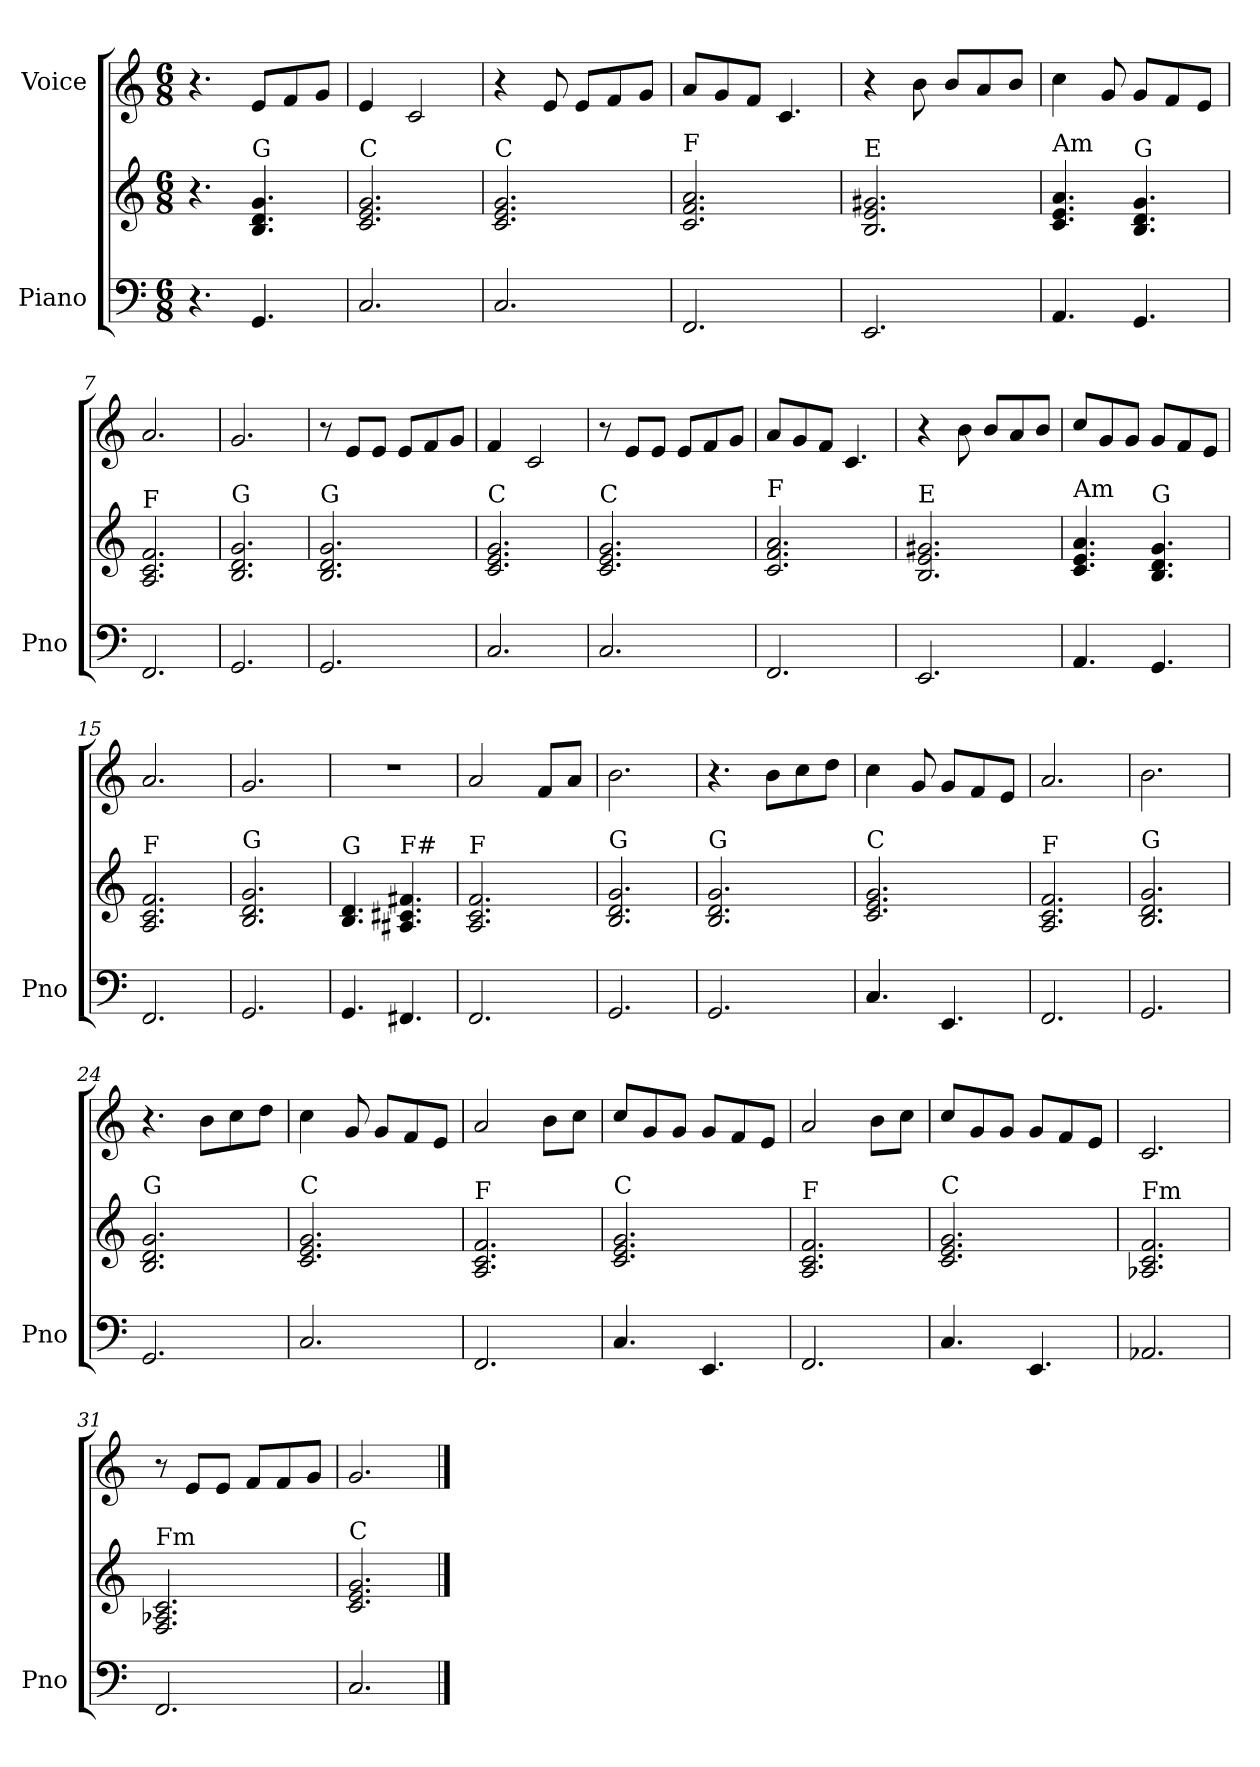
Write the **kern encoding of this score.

**kern	**kern	**kern
*part2	*part2	*part1
*staff3	*staff2	*staff1
*I"Piano	*	*I"Voice
*I'Pno	*	*
*clefF4	*clefG2	*clefG2
*k[]	*k[]	*k[]
*M6/8	*M6/8	*M6/8
=1	=1	=1
4.r	4.r	4.r
!	!LO:TX:a:t=G	!
4.GG/	4.B/ 4.d/ 4.g/	8e/L
.	.	8f/
.	.	8g/J
=2	=2	=2
!	!LO:TX:a:t=C	!
2.C/	2.c/ 2.e/ 2.g/	4e/
.	.	2c/
=3	=3	=3
!	!LO:TX:a:t=C	!
2.C/	2.c/ 2.e/ 2.g/	4r
.	.	8e/
.	.	8e/L
.	.	8f/
.	.	8g/J
=4	=4	=4
!	!LO:TX:a:t=F	!
2.FF/	2.c/ 2.f/ 2.a/	8a/L
.	.	8g/
.	.	8f/J
.	.	4.c/
=5	=5	=5
!	!LO:TX:a:t=E	!
2.EE/	2.B/ 2.e/ 2.g#X/	4r
.	.	8b\
.	.	8b/L
.	.	8a/
.	.	8b/J
=6	=6	=6
!	!LO:TX:a:t=Am	!
4.AA/	4.c/ 4.e/ 4.a/	4cc\
.	.	8g/
!	!LO:TX:a:t=G	!
4.GG/	4.B/ 4.d/ 4.g/	8g/L
.	.	8f/
.	.	8e/J
=7	=7	=7
!	!LO:TX:a:t=F	!
2.FF/	2.A/ 2.c/ 2.f/	2.a/
=8	=8	=8
!	!LO:TX:a:t=G	!
2.GG/	2.B/ 2.d/ 2.g/	2.g/
=9	=9	=9
!	!LO:TX:a:t=G	!
2.GG/	2.B/ 2.d/ 2.g/	8r
.	.	8e/L
.	.	8e/J
.	.	8e/L
.	.	8f/
.	.	8g/J
=10	=10	=10
!	!LO:TX:a:t=C	!
2.C/	2.c/ 2.e/ 2.g/	4f/
.	.	2c/
!!LO:LB:g=z
=11	=11	=11
!	!LO:TX:a:t=C	!
2.C/	2.c/ 2.e/ 2.g/	8r
.	.	8e/L
.	.	8e/J
.	.	8e/L
.	.	8f/
.	.	8g/J
=12	=12	=12
!	!LO:TX:a:t=F	!
2.FF/	2.c/ 2.f/ 2.a/	8a/L
.	.	8g/
.	.	8f/J
.	.	4.c/
=13	=13	=13
!	!LO:TX:a:t=E	!
2.EE/	2.B/ 2.e/ 2.g#X/	4r
.	.	8b\
.	.	8b/L
.	.	8a/
.	.	8b/J
=14	=14	=14
!	!LO:TX:a:t=Am	!
4.AA/	4.c/ 4.e/ 4.a/	8cc/L
.	.	8g/
.	.	8g/J
!	!LO:TX:a:t=G	!
4.GG/	4.B/ 4.d/ 4.g/	8g/L
.	.	8f/
.	.	8e/J
=15	=15	=15
!	!LO:TX:a:t=F	!
2.FF/	2.A/ 2.c/ 2.f/	2.a/
=16	=16	=16
!	!LO:TX:a:t=G	!
2.GG/	2.B/ 2.d/ 2.g/	2.g/
=17	=17	=17
!	!LO:TX:a:t=G	!
4.GG/	4.B/ 4.d/	2.r
!	!LO:TX:a:t=F#	!
4.FF#X/	4.A#X/ 4.c#X/ 4.f#X/	.
=18	=18	=18
!	!LO:TX:a:t=F	!
2.FF/	2.A/ 2.c/ 2.f/	2a/
.	.	8f/L
.	.	8a/J
=19	=19	=19
!	!LO:TX:a:t=G	!
2.GG/	2.B/ 2.d/ 2.g/	2.b\
=20	=20	=20
!	!LO:TX:a:t=G	!
2.GG/	2.B/ 2.d/ 2.g/	4.r
.	.	8b\L
.	.	8cc\
.	.	8dd\J
!!LO:LB:g=z
=21	=21	=21
!	!LO:TX:a:t=C	!
4.C/	2.c/ 2.e/ 2.g/	4cc\
.	.	8g/
4.EE/	.	8g/L
.	.	8f/
.	.	8e/J
=22	=22	=22
!	!LO:TX:a:t=F	!
2.FF/	2.A/ 2.c/ 2.f/	2.a/
=23	=23	=23
!	!LO:TX:a:t=G	!
2.GG/	2.B/ 2.d/ 2.g/	2.b\
=24	=24	=24
!	!LO:TX:a:t=G	!
2.GG/	2.B/ 2.d/ 2.g/	4.r
.	.	8b\L
.	.	8cc\
.	.	8dd\J
=25	=25	=25
!	!LO:TX:a:t=C	!
2.C/	2.c/ 2.e/ 2.g/	4cc\
.	.	8g/
.	.	8g/L
.	.	8f/
.	.	8e/J
=26	=26	=26
!	!LO:TX:a:t=F	!
2.FF/	2.A/ 2.c/ 2.f/	2a/
.	.	8b\L
.	.	8cc\J
=27	=27	=27
!	!LO:TX:a:t=C	!
4.C/	2.c/ 2.e/ 2.g/	8cc/L
.	.	8g/
.	.	8g/J
4.EE/	.	8g/L
.	.	8f/
.	.	8e/J
=28	=28	=28
!	!LO:TX:a:t=F	!
2.FF/	2.A/ 2.c/ 2.f/	2a/
.	.	8b\L
.	.	8cc\J
=29	=29	=29
!	!LO:TX:a:t=C	!
4.C/	2.c/ 2.e/ 2.g/	8cc/L
.	.	8g/
.	.	8g/J
4.EE/	.	8g/L
.	.	8f/
.	.	8e/J
=30	=30	=30
!	!LO:TX:a:t=Fm	!
2.AA-X/	2.A-X/ 2.c/ 2.f/	2.c/
!!LO:LB:g=z
=31	=31	=31
!	!LO:TX:a:t=Fm	!
2.FF/	2.F/ 2.A-X/ 2.c/	8r
.	.	8e/L
.	.	8e/J
.	.	8f/L
.	.	8f/
.	.	8g/J
=32	=32	=32
!	!LO:TX:a:t=C	!
2.C/	2.c/ 2.e/ 2.g/	2.g/
==	==	==
*-	*-	*-
